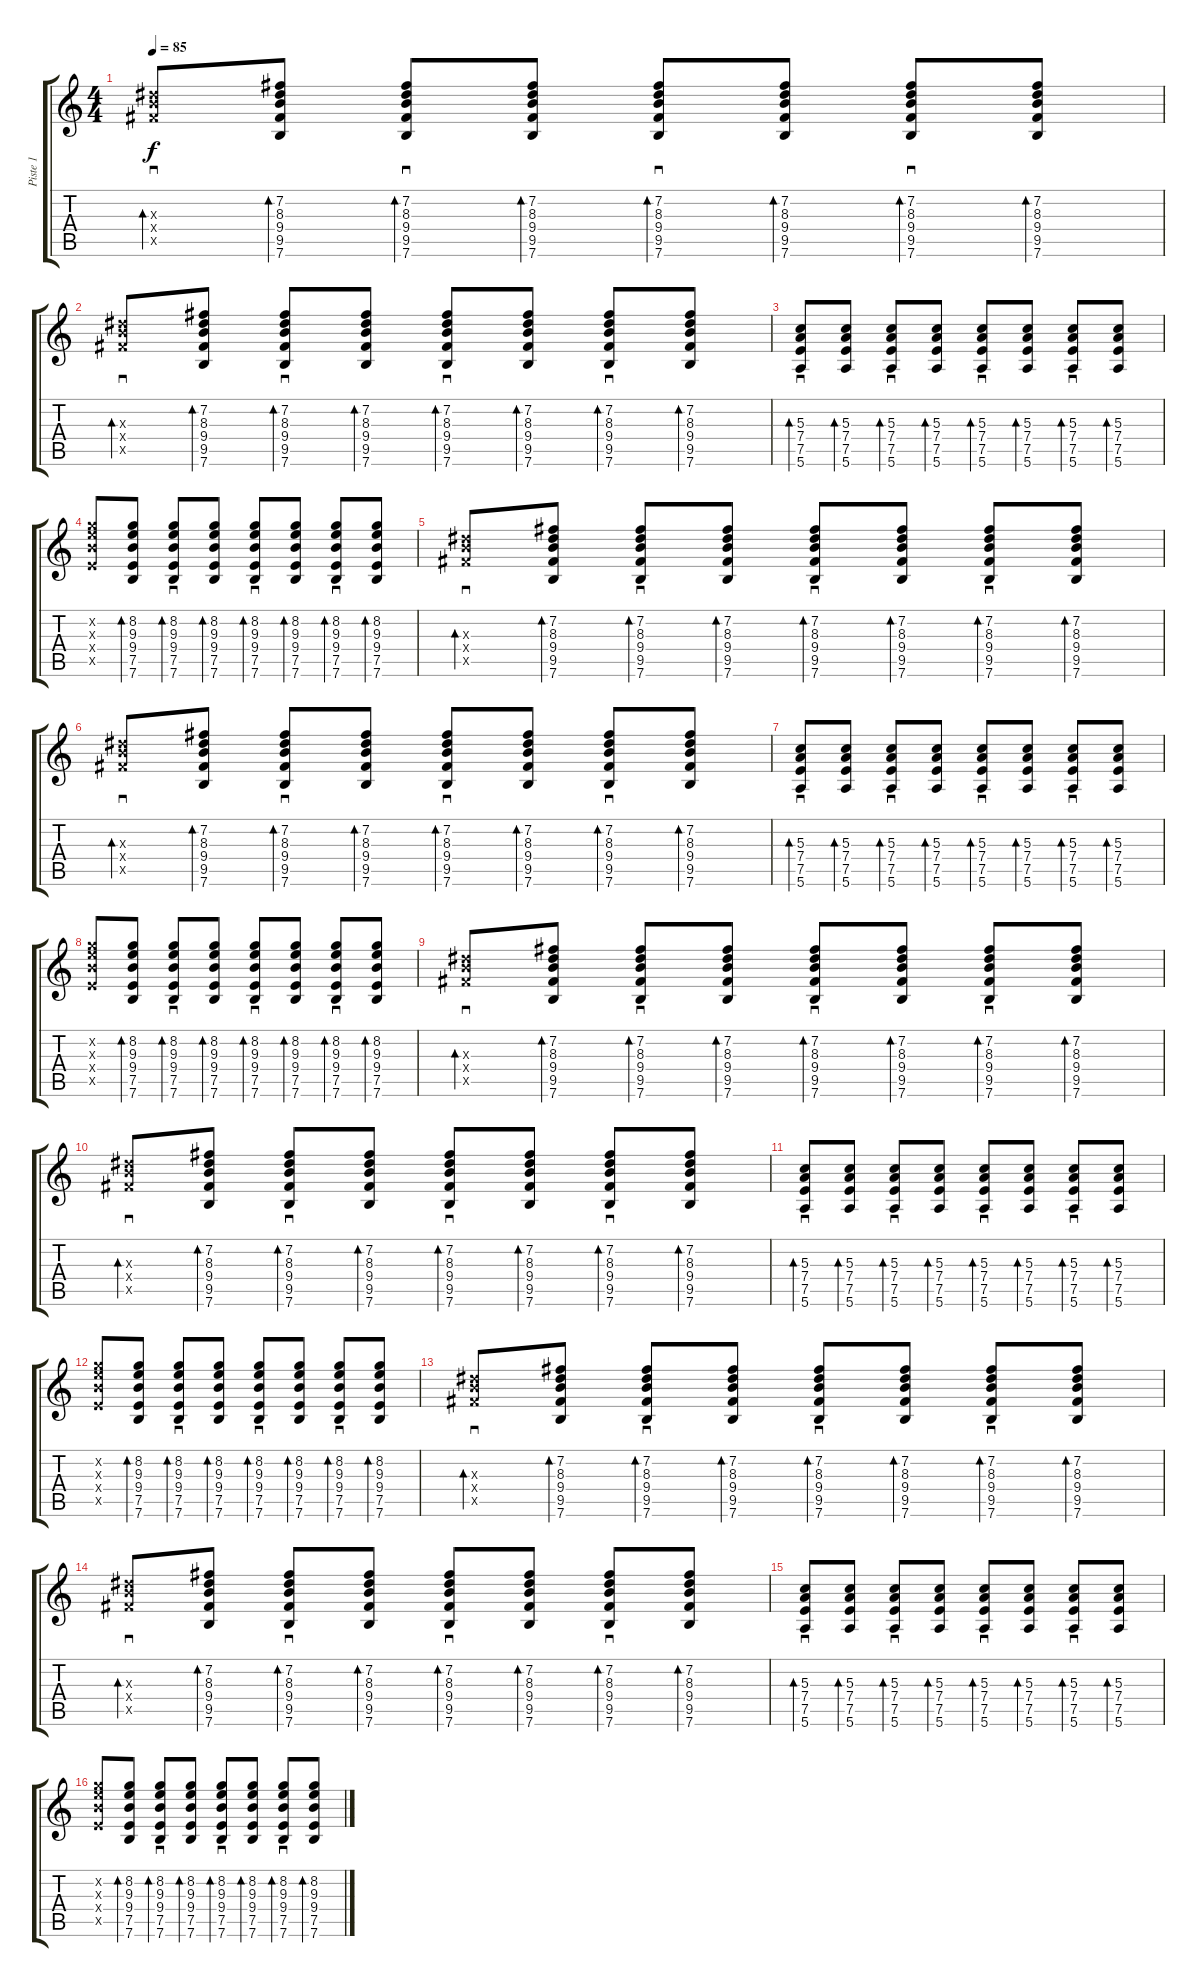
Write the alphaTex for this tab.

\track ("Piste 1" "Piste 1") {instrument acousticguitarsteel}
\staff {score tabs}
\tuning (E4 B3 G3 D3 A2 E2) {hide}
\ts (4 4)
\tempo 85
\clef g2
\ks c
(8.3{x} 9.4{x} 9.5{x}).8{sd bd 60 dy f} (7.2 8.3 9.4 9.5 7.6).8{bd 60} (7.2 8.3 9.4 9.5 7.6).8{sd bd 60} (7.2 8.3 9.4 9.5 7.6).8{bd 60} (7.2 8.3 9.4 9.5 7.6).8{sd bd 60} (7.2 8.3 9.4 9.5 7.6).8{bd 60} (7.2 8.3 9.4 9.5 7.6).8{sd bd 60} (7.2 8.3 9.4 9.5 7.6).8{bd 60} |
(8.3{x} 9.4{x} 9.5{x}).8{sd bd 60} (7.2 8.3 9.4 9.5 7.6).8{bd 60} (7.2 8.3 9.4 9.5 7.6).8{sd bd 60} (7.2 8.3 9.4 9.5 7.6).8{bd 60} (7.2 8.3 9.4 9.5 7.6).8{sd bd 60} (7.2 8.3 9.4 9.5 7.6).8{bd 60} (7.2 8.3 9.4 9.5 7.6).8{sd bd 60} (7.2 8.3 9.4 9.5 7.6).8{bd 60} |
(5.3 7.4 7.5 5.6).8{sd bd 60} (5.3 7.4 7.5 5.6).8{bd 60} (5.3 7.4 7.5 5.6).8{sd bd 60} (5.3 7.4 7.5 5.6).8{bd 60} (5.3 7.4 7.5 5.6).8{sd bd 60} (5.3 7.4 7.5 5.6).8{bd 60} (5.3 7.4 7.5 5.6).8{sd bd 60} (5.3 7.4 7.5 5.6).8{bd 60} |
(8.2{x} 9.3{x} 9.4{x} 7.5{x}).8 (8.2 9.3 9.4 7.5 7.6).8{bd 60} (8.2 9.3 9.4 7.5 7.6).8{sd bd 60} (8.2 9.3 9.4 7.5 7.6).8{bd 60} (8.2 9.3 9.4 7.5 7.6).8{sd bd 60} (8.2 9.3 9.4 7.5 7.6).8{bd 60} (8.2 9.3 9.4 7.5 7.6).8{sd bd 60} (8.2 9.3 9.4 7.5 7.6).8{bd 60} |
(8.3{x} 9.4{x} 9.5{x}).8{sd bd 60} (7.2 8.3 9.4 9.5 7.6).8{bd 60} (7.2 8.3 9.4 9.5 7.6).8{sd bd 60} (7.2 8.3 9.4 9.5 7.6).8{bd 60} (7.2 8.3 9.4 9.5 7.6).8{sd bd 60} (7.2 8.3 9.4 9.5 7.6).8{bd 60} (7.2 8.3 9.4 9.5 7.6).8{sd bd 60} (7.2 8.3 9.4 9.5 7.6).8{bd 60} |
(8.3{x} 9.4{x} 9.5{x}).8{sd bd 60} (7.2 8.3 9.4 9.5 7.6).8{bd 60} (7.2 8.3 9.4 9.5 7.6).8{sd bd 60} (7.2 8.3 9.4 9.5 7.6).8{bd 60} (7.2 8.3 9.4 9.5 7.6).8{sd bd 60} (7.2 8.3 9.4 9.5 7.6).8{bd 60} (7.2 8.3 9.4 9.5 7.6).8{sd bd 60} (7.2 8.3 9.4 9.5 7.6).8{bd 60} |
(5.3 7.4 7.5 5.6).8{sd bd 60} (5.3 7.4 7.5 5.6).8{bd 60} (5.3 7.4 7.5 5.6).8{sd bd 60} (5.3 7.4 7.5 5.6).8{bd 60} (5.3 7.4 7.5 5.6).8{sd bd 60} (5.3 7.4 7.5 5.6).8{bd 60} (5.3 7.4 7.5 5.6).8{sd bd 60} (5.3 7.4 7.5 5.6).8{bd 60} |
(8.2{x} 9.3{x} 9.4{x} 7.5{x}).8 (8.2 9.3 9.4 7.5 7.6).8{bd 60} (8.2 9.3 9.4 7.5 7.6).8{sd bd 60} (8.2 9.3 9.4 7.5 7.6).8{bd 60} (8.2 9.3 9.4 7.5 7.6).8{sd bd 60} (8.2 9.3 9.4 7.5 7.6).8{bd 60} (8.2 9.3 9.4 7.5 7.6).8{sd bd 60} (8.2 9.3 9.4 7.5 7.6).8{bd 60} |
(8.3{x} 9.4{x} 9.5{x}).8{sd bd 60} (7.2 8.3 9.4 9.5 7.6).8{bd 60} (7.2 8.3 9.4 9.5 7.6).8{sd bd 60} (7.2 8.3 9.4 9.5 7.6).8{bd 60} (7.2 8.3 9.4 9.5 7.6).8{sd bd 60} (7.2 8.3 9.4 9.5 7.6).8{bd 60} (7.2 8.3 9.4 9.5 7.6).8{sd bd 60} (7.2 8.3 9.4 9.5 7.6).8{bd 60} |
(8.3{x} 9.4{x} 9.5{x}).8{sd bd 60} (7.2 8.3 9.4 9.5 7.6).8{bd 60} (7.2 8.3 9.4 9.5 7.6).8{sd bd 60} (7.2 8.3 9.4 9.5 7.6).8{bd 60} (7.2 8.3 9.4 9.5 7.6).8{sd bd 60} (7.2 8.3 9.4 9.5 7.6).8{bd 60} (7.2 8.3 9.4 9.5 7.6).8{sd bd 60} (7.2 8.3 9.4 9.5 7.6).8{bd 60} |
(5.3 7.4 7.5 5.6).8{sd bd 60} (5.3 7.4 7.5 5.6).8{bd 60} (5.3 7.4 7.5 5.6).8{sd bd 60} (5.3 7.4 7.5 5.6).8{bd 60} (5.3 7.4 7.5 5.6).8{sd bd 60} (5.3 7.4 7.5 5.6).8{bd 60} (5.3 7.4 7.5 5.6).8{sd bd 60} (5.3 7.4 7.5 5.6).8{bd 60} |
(8.2{x} 9.3{x} 9.4{x} 7.5{x}).8 (8.2 9.3 9.4 7.5 7.6).8{bd 60} (8.2 9.3 9.4 7.5 7.6).8{sd bd 60} (8.2 9.3 9.4 7.5 7.6).8{bd 60} (8.2 9.3 9.4 7.5 7.6).8{sd bd 60} (8.2 9.3 9.4 7.5 7.6).8{bd 60} (8.2 9.3 9.4 7.5 7.6).8{sd bd 60} (8.2 9.3 9.4 7.5 7.6).8{bd 60} |
(8.3{x} 9.4{x} 9.5{x}).8{sd bd 60} (7.2 8.3 9.4 9.5 7.6).8{bd 60} (7.2 8.3 9.4 9.5 7.6).8{sd bd 60} (7.2 8.3 9.4 9.5 7.6).8{bd 60} (7.2 8.3 9.4 9.5 7.6).8{sd bd 60} (7.2 8.3 9.4 9.5 7.6).8{bd 60} (7.2 8.3 9.4 9.5 7.6).8{sd bd 60} (7.2 8.3 9.4 9.5 7.6).8{bd 60} |
(8.3{x} 9.4{x} 9.5{x}).8{sd bd 60} (7.2 8.3 9.4 9.5 7.6).8{bd 60} (7.2 8.3 9.4 9.5 7.6).8{sd bd 60} (7.2 8.3 9.4 9.5 7.6).8{bd 60} (7.2 8.3 9.4 9.5 7.6).8{sd bd 60} (7.2 8.3 9.4 9.5 7.6).8{bd 60} (7.2 8.3 9.4 9.5 7.6).8{sd bd 60} (7.2 8.3 9.4 9.5 7.6).8{bd 60} |
(5.3 7.4 7.5 5.6).8{sd bd 60} (5.3 7.4 7.5 5.6).8{bd 60} (5.3 7.4 7.5 5.6).8{sd bd 60} (5.3 7.4 7.5 5.6).8{bd 60} (5.3 7.4 7.5 5.6).8{sd bd 60} (5.3 7.4 7.5 5.6).8{bd 60} (5.3 7.4 7.5 5.6).8{sd bd 60} (5.3 7.4 7.5 5.6).8{bd 60} |
(8.2{x} 9.3{x} 9.4{x} 7.5{x}).8 (8.2 9.3 9.4 7.5 7.6).8{bd 60} (8.2 9.3 9.4 7.5 7.6).8{sd bd 60} (8.2 9.3 9.4 7.5 7.6).8{bd 60} (8.2 9.3 9.4 7.5 7.6).8{sd bd 60} (8.2 9.3 9.4 7.5 7.6).8{bd 60} (8.2 9.3 9.4 7.5 7.6).8{sd bd 60} (8.2 9.3 9.4 7.5 7.6).8{bd 60}
